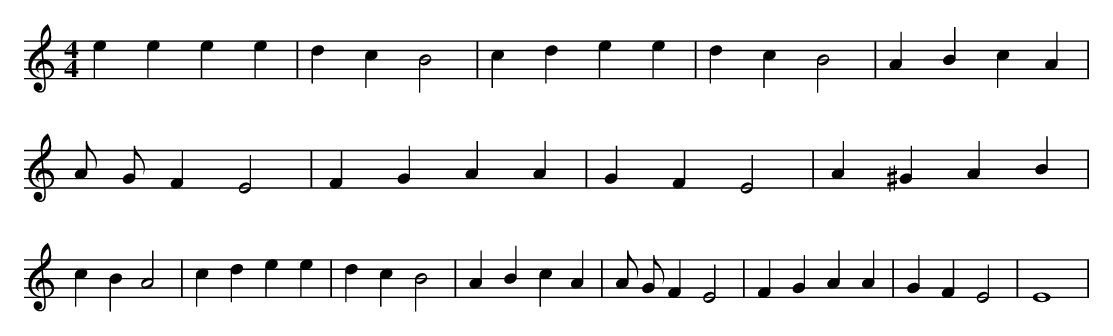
X:1
M:4/4
L:1/8
K:C
e2 e2 e2 e2 | d2 c2 B4 | c2 d2 e2 e2 | d2 c2 B4 | A2 B2 c2 A2 | A G F2 E4 | F2 G2 A2 A2 | G2 F2 E4 | A2 ^G2 A2 B2 | c2 B2 A4 | c2 d2 e2 e2 | d2 c2 B4 | A2 B2 c2 A2 | A G F2 E4 | F2 G2 A2 A2 | G2 F2 E4 | E8 |
